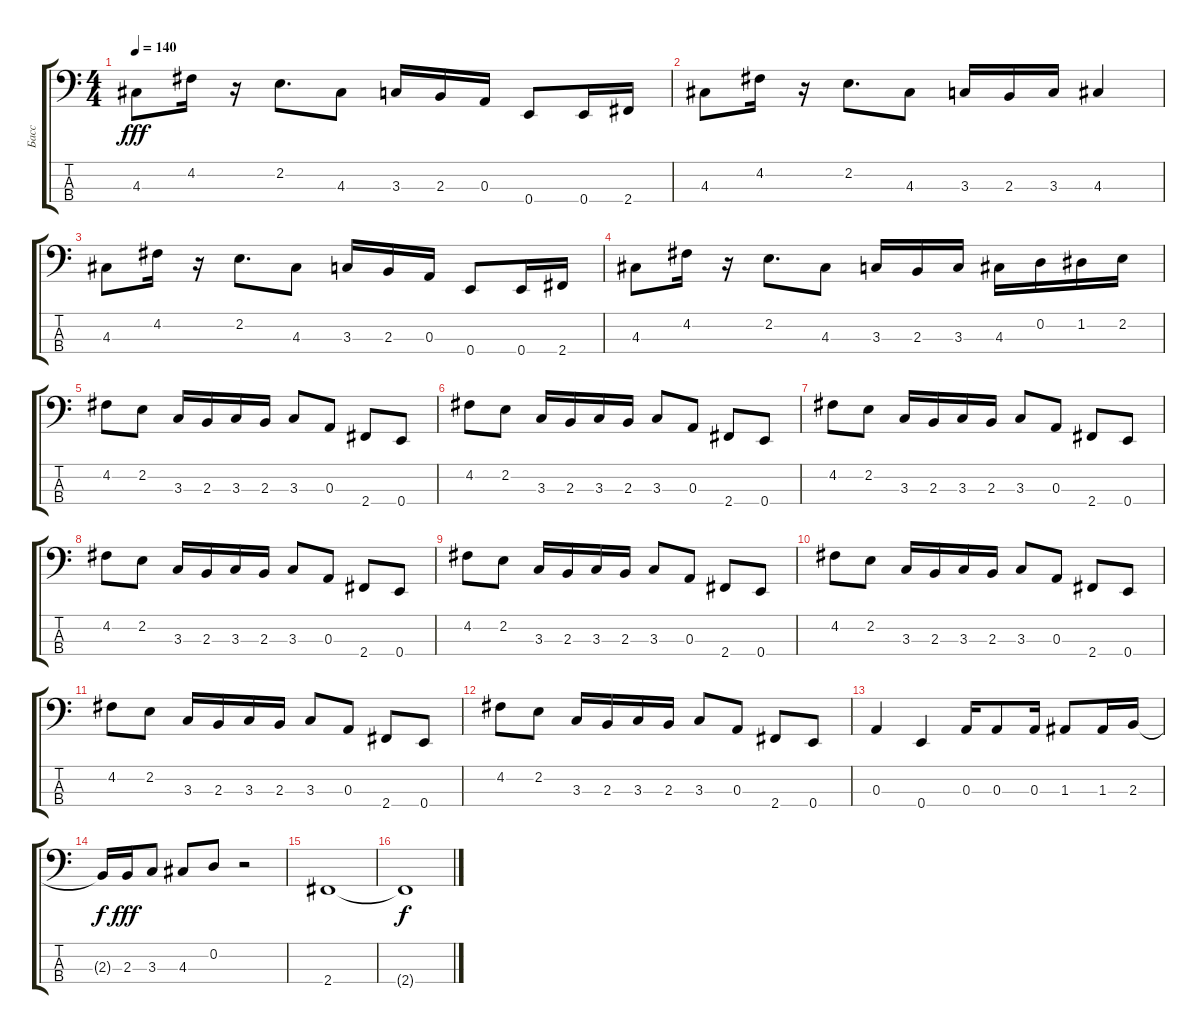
\track ("Басс" "Басс") {instrument electricbasspick}
\staff {score tabs}
\tuning (G2 D2 A1 E1) {hide}
\ts (4 4)
\tempo 140
\clef f4
\ks c
4.3.8{dy fff} 4.2.16 r.16 2.2.8{d} 4.3.8 3.3.16 2.3.16 0.3.16 0.4.8 0.4.16 2.4.16 |
4.3.8 4.2.16 r.16 2.2.8{d} 4.3.8 3.3.16 2.3.16 3.3.16 4.3.4 |
4.3.8 4.2.16 r.16 2.2.8{d} 4.3.8 3.3.16 2.3.16 0.3.16 0.4.8 0.4.16 2.4.16 |
4.3.8 4.2.16 r.16 2.2.8{d} 4.3.8 3.3.16 2.3.16 3.3.16 4.3.16 0.2.16 1.2.16 2.2.16 |
4.2.8 2.2.8 3.3.16 2.3.16 3.3.16 2.3.16 3.3.8 0.3.8 2.4.8 0.4.8 |
4.2.8 2.2.8 3.3.16 2.3.16 3.3.16 2.3.16 3.3.8 0.3.8 2.4.8 0.4.8 |
4.2.8 2.2.8 3.3.16 2.3.16 3.3.16 2.3.16 3.3.8 0.3.8 2.4.8 0.4.8 |
4.2.8 2.2.8 3.3.16 2.3.16 3.3.16 2.3.16 3.3.8 0.3.8 2.4.8 0.4.8 |
4.2.8 2.2.8 3.3.16 2.3.16 3.3.16 2.3.16 3.3.8 0.3.8 2.4.8 0.4.8 |
4.2.8 2.2.8 3.3.16 2.3.16 3.3.16 2.3.16 3.3.8 0.3.8 2.4.8 0.4.8 |
4.2.8 2.2.8 3.3.16 2.3.16 3.3.16 2.3.16 3.3.8 0.3.8 2.4.8 0.4.8 |
4.2.8 2.2.8 3.3.16 2.3.16 3.3.16 2.3.16 3.3.8 0.3.8 2.4.8 0.4.8 |
0.3.4 0.4.4 0.3.16 0.3.8 0.3.16 1.3.8 1.3.16 2.3.16 |
2.3{t}.16{dy f} 2.3.16{dy fff} 3.3.8 4.3.8 0.2.8 r.2 |
2.4.1 |
2.4{t}.1{dy f}
